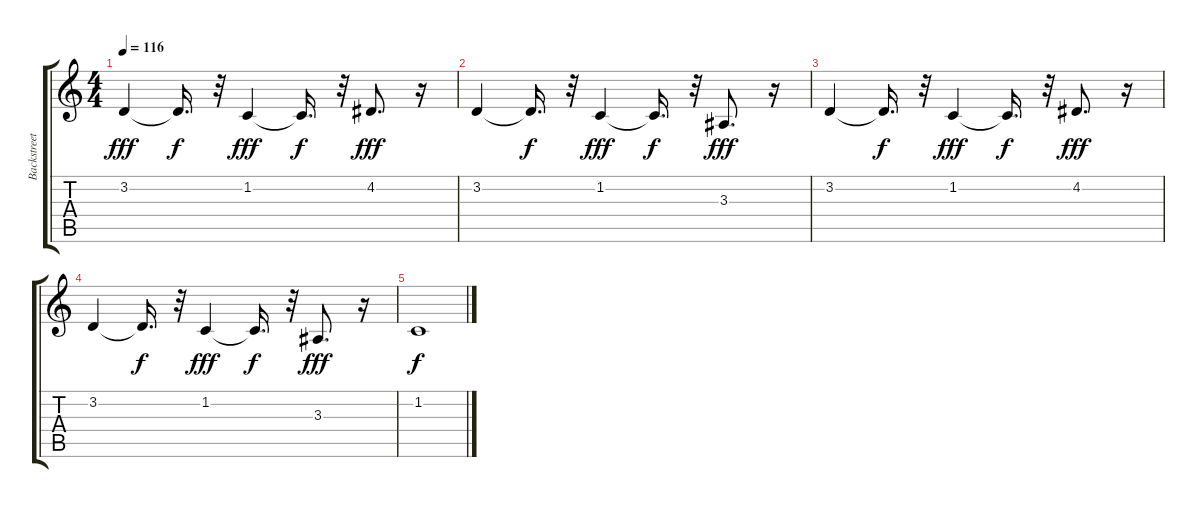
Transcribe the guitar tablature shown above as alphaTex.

\track ("Backstreet Boys" "Backstreet") {instrument synthvoice}
\staff {score tabs}
\tuning (E4 B3 G3 D3 A2 E2) {hide}
\ts (4 4)
\tempo 116
\clef g2
\ks c
3.2.4{dy fff} 3.2{t}.16{d dy f} r.32 1.2.4{dy fff} 1.2{t}.16{d dy f} r.32 4.2.8{d dy fff} r.16 |
3.2.4 3.2{t}.16{d dy f} r.32 1.2.4{dy fff} 1.2{t}.16{d dy f} r.32 3.3.8{d dy fff} r.16 |
3.2.4 3.2{t}.16{d dy f} r.32 1.2.4{dy fff} 1.2{t}.16{d dy f} r.32 4.2.8{d dy fff} r.16 |
3.2.4 3.2{t}.16{d dy f} r.32 1.2.4{dy fff} 1.2{t}.16{d dy f} r.32 3.3.8{d dy fff} r.16 |
1.2.1{dy f}
